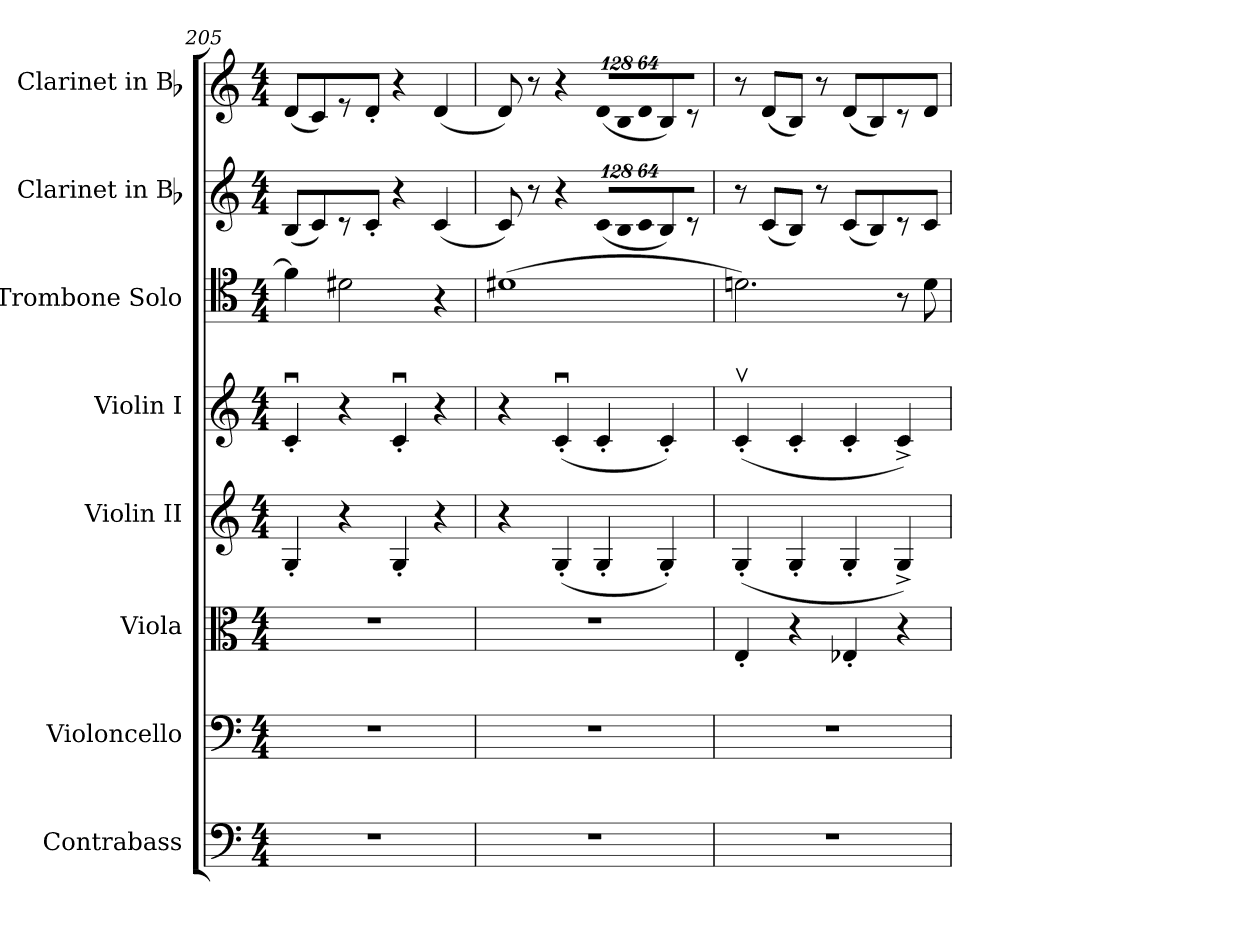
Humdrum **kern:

**kern	**kern	**kern	**kern	**kern	**kern	**kern	**kern
*part8	*part7	*part6	*part5	*part4	*part3	*part2	*part1
*staff8	*staff7	*staff6	*staff5	*staff4	*staff3	*staff2	*staff1
*I"Contrabass	*I"Violoncello	*I"Viola	*I"Violin II	*I"Violin I	*I"Trombone Solo	*I"Clarinet in Bb	*I"Clarinet in Bb
*I'Cb.	*I'Vc.	*I'Vla.	*I'Vln. II	*I'Vln. I	*I'Tbn.	*I'Cl.	*I'Cl.
*clefF4	*clefF4	*clefC3	*clefG2	*clefG2	*clefC4	*clefG2	*clefG2
*ITrd7c12	*	*	*	*	*	*ITrd1c2	*ITrd1c2
*k[]	*k[]	*k[]	*k[]	*k[]	*k[]	*k[b-e-]	*k[b-e-]
*M4/4	*M4/4	*M4/4	*M4/4	*M4/4	*M4/4	*M4/4	*M4/4
=205	=205	=205	=205	=205	=205	=205	=205
1r	1r	1r	4G'i/	4cu'i/	4f#i\]	(8Ai/L	(8ci/L
.	.	.	.	.	.	8B-i/)	8B-i/)
.	.	.	4r	4r	2d#Xi\	8r	8r
.	.	.	.	.	.	8B-'i/J	8c'i/J
.	.	.	4G'i/	4cu'i/	.	4r	4r
.	.	.	4r	4r	4r	(4B-i/	(4ci/
=206	=206	=206	=206	=206	=206	=206	=206
1r	1r	1r	4r	4r	(1d#Xi	8B-i/)	8ci/)
.	.	.	.	.	.	8r	8r
.	.	.	(4G'i/	(4cu'i/	.	4r	4r
*	*	*	*	*	*	*Xbrackettup	*
!	!	!	!	!	!	!LO:N:vis=8	!
*	*	*	*	*	*	*	*Xbrackettup
!	!	!	!	!	!	!	!LO:N:vis=8
.	.	.	4G'i/	4c'i/	.	(1024%85B-i/L	(1024%85ci/L
!	!	!	!	!	!	!LO:N:vis=8	!LO:N:vis=8
.	.	.	.	.	.	1024%85Ai/	1024%85Ai/
!	!	!	!	!	!	!LO:N:vis=8	!LO:N:vis=8
.	.	.	.	.	.	512%43B-i/J	512%43ci/J
.	.	.	4G'i/)	4c'i/)	.	8Ai/)	8Ai/)
.	.	.	.	.	.	8r	8r
=207	=207	=207	=207	=207	=207	=207	=207
1r	1r	4E'i/	(4G'i/	(4cv'i/	2.dni\)	8r	8r
.	.	.	.	.	.	(8B-i/L	(8ci/L
.	.	4r	4G'i/	4c'i/	.	8Ai/J)	8Ai/J)
.	.	.	.	.	.	8r	8r
.	.	4E-X'i/	4G'i/	4c'i/	.	(8B-i/L	(8ci/L
.	.	.	.	.	.	8Ai/)	8Ai/)
.	.	4r	4G^i/)	4c^i/)	8r	8r	8r
.	.	.	.	.	8di\	8B-i/J	8ci/J
=	=	=	=	=	=	=	=
*-	*-	*-	*-	*-	*-	*-	*-
